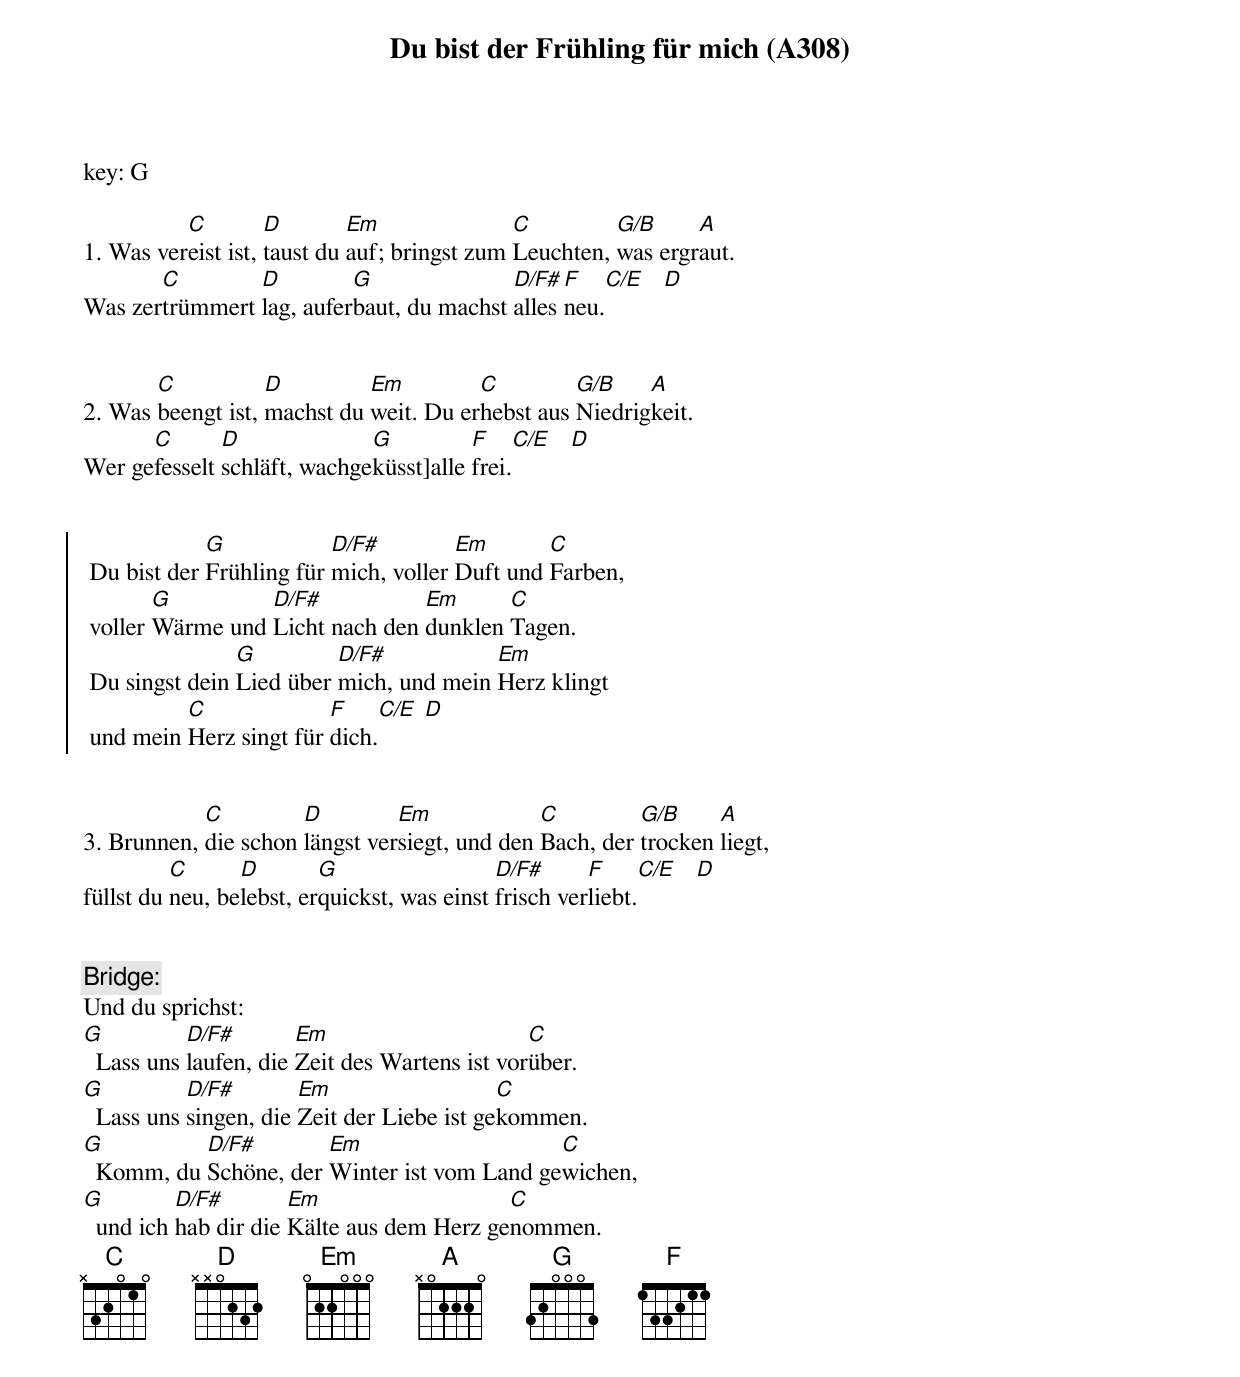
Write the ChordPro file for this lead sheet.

{title: Du bist der Frühling für mich (A308)}
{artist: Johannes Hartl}
key: G

1. Was ver[C]eist ist, [D]taust du [Em]auf; bringst zum [C]Leuchten, [G/B]was ergr[A]aut.
Was zer[C]trümmert [D]lag, aufer[G]baut, du machst [D/F#]alles [F]neu.[C/E]   [D]


2. Was [C]beengt ist, [D]machst du [Em]weit. Du er[C]hebst aus [G/B]Niedrig[A]keit.
Wer ge[C]fesselt [D]schläft, wachge[G]küsst]alle [F]frei.[C/E]   [D]


{soc}
 Du bist der [G]Frühling für [D/F#]mich, voller [Em]Duft und [C]Farben,
 voller [G]Wärme und [D/F#]Licht nach den [Em]dunklen [C]Tagen.
 Du singst dein [G]Lied über [D/F#]mich, und mein [Em]Herz klingt
 und mein [C]Herz singt für [F]dich.[C/E] [D]
 {eoc}


3. Brunnen, [C]die schon [D]längst ver[Em]siegt, und den [C]Bach, der [G/B]trocken [A]liegt,
füllst du [C]neu, be[D]lebst, er[G]quickst, was einst [D/F#]frisch ver[F]liebt.[C/E]   [D]


{comment: Bridge:}
Und du sprichst:
[G]  Lass uns [D/F#]laufen, die [Em]Zeit des Wartens ist vor[C]über.
[G]  Lass uns [D/F#]singen, die [Em]Zeit der Liebe ist ge[C]kommen.
[G]  Komm, du [D/F#]Schöne, der [Em]Winter ist vom Land ge[C]wichen,
[G]  und ich [D/F#]hab dir die [Em]Kälte aus dem Herz ge[C]nommen.
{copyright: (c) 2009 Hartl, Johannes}
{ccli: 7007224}
